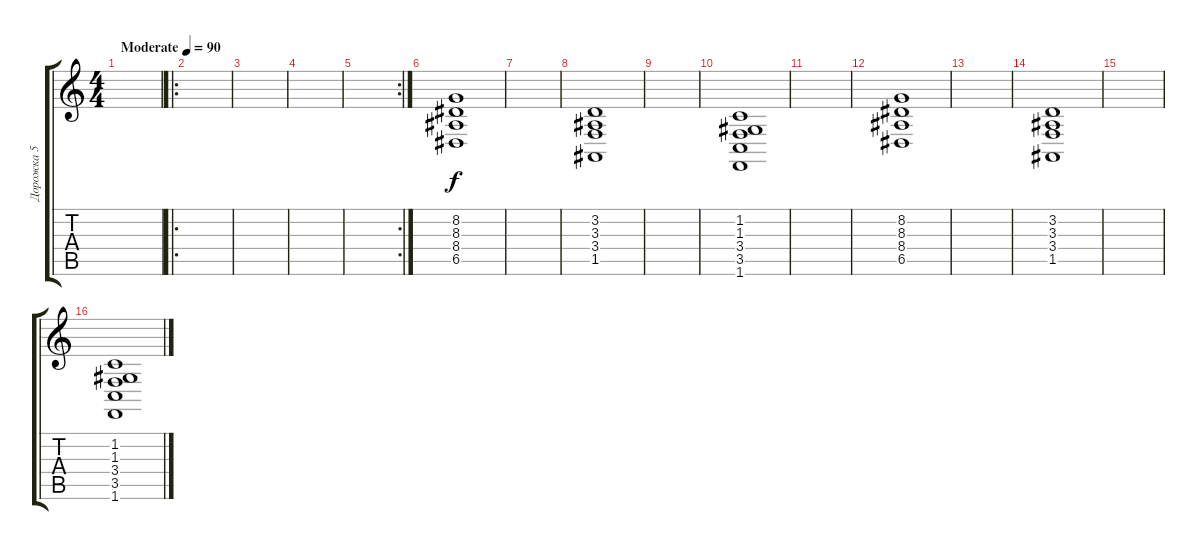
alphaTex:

\track ("Дорожка 5" "Дорожка 5") {instrument rockorgan}
\staff {score tabs}
\tuning (E4 B3 G3 D3 A2 E2) {hide}
\ts (4 4)
\tempo (90 "Moderate")
\clef g2
\ks c
|
\ro
|
|
|
\rc 2
|
(8.2 8.3 8.4 6.5).1 |
|
(3.2 3.3 3.4 1.5).1 |
|
(1.2 1.3 3.4 3.5 1.6).1 |
|
(8.2 8.3 8.4 6.5).1 |
|
(3.2 3.3 3.4 1.5).1 |
|
(1.2 1.3 3.4 3.5 1.6).1
